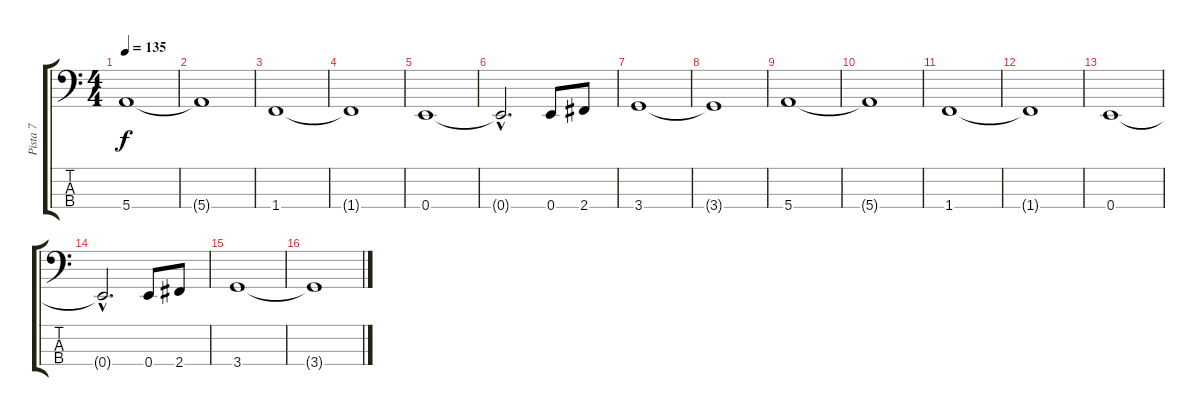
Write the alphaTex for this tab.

\track ("Pista 7" "Pista 7") {instrument electricbassfinger}
\staff {score tabs}
\tuning (G2 D2 A1 E1) {hide}
\ts (4 4)
\tempo 135
\clef f4
\ks c
5.4.1{dy f} |
5.4{t}.1 |
1.4.1 |
1.4{t}.1 |
0.4.1 |
0.4{hac t}.2{d} 0.4.8 2.4.8 |
3.4.1 |
3.4{t}.1 |
5.4.1 |
5.4{t}.1 |
1.4.1 |
1.4{t}.1 |
0.4.1 |
0.4{hac t}.2{d} 0.4.8 2.4.8 |
3.4.1 |
3.4{t}.1
